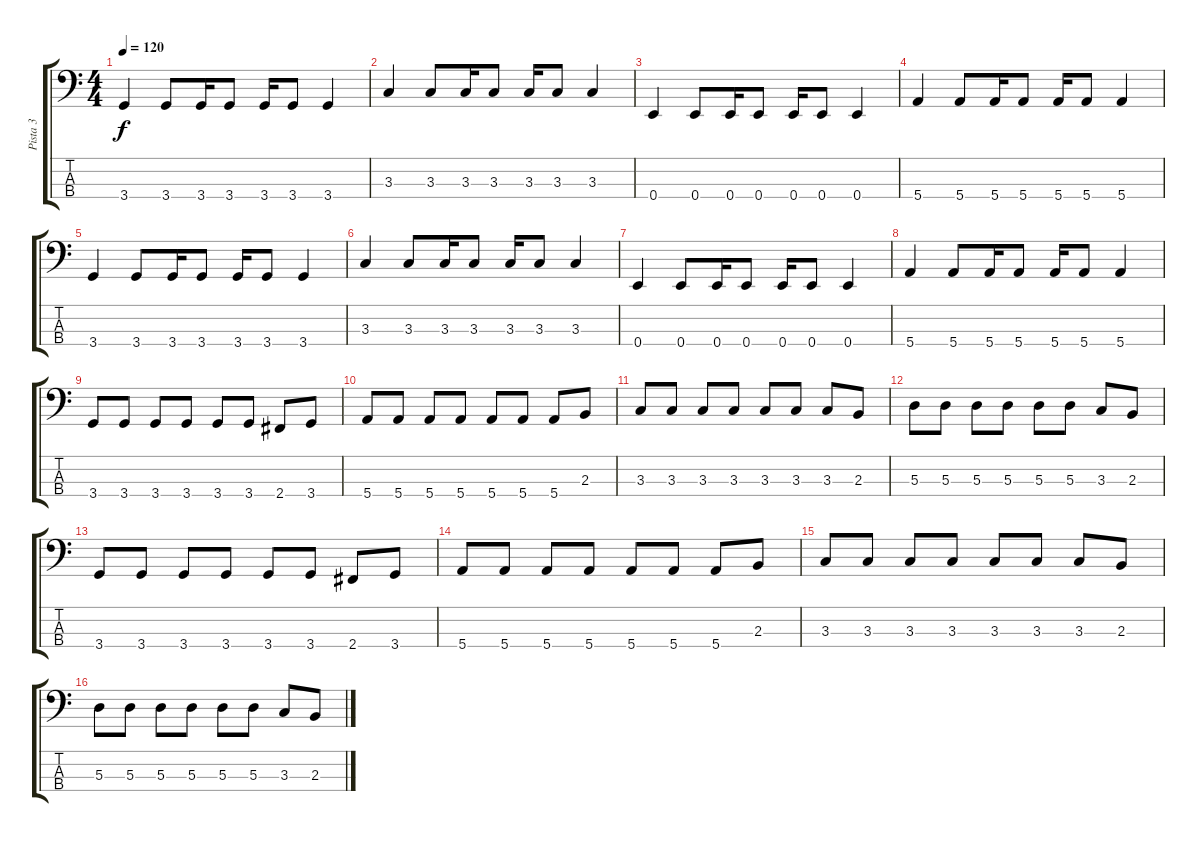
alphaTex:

\track ("Pista 3" "Pista 3") {instrument electricbassfinger}
\staff {score tabs}
\tuning (G2 D2 A1 E1) {hide}
\ts (4 4)
\tempo 120
\clef f4
\ks c
3.4.4{dy f} 3.4.8 3.4.16 3.4.8 3.4.16 3.4.8 3.4.4 |
3.3.4 3.3.8 3.3.16 3.3.8 3.3.16 3.3.8 3.3.4 |
0.4.4 0.4.8 0.4.16 0.4.8 0.4.16 0.4.8 0.4.4 |
5.4.4 5.4.8 5.4.16 5.4.8 5.4.16 5.4.8 5.4.4 |
3.4.4 3.4.8 3.4.16 3.4.8 3.4.16 3.4.8 3.4.4 |
3.3.4 3.3.8 3.3.16 3.3.8 3.3.16 3.3.8 3.3.4 |
0.4.4 0.4.8 0.4.16 0.4.8 0.4.16 0.4.8 0.4.4 |
5.4.4 5.4.8 5.4.16 5.4.8 5.4.16 5.4.8 5.4.4 |
3.4.8 3.4.8 3.4.8 3.4.8 3.4.8 3.4.8 2.4.8 3.4.8 |
5.4.8 5.4.8 5.4.8 5.4.8 5.4.8 5.4.8 5.4.8 2.3.8 |
3.3.8 3.3.8 3.3.8 3.3.8 3.3.8 3.3.8 3.3.8 2.3.8 |
5.3.8 5.3.8 5.3.8 5.3.8 5.3.8 5.3.8 3.3.8 2.3.8 |
3.4.8 3.4.8 3.4.8 3.4.8 3.4.8 3.4.8 2.4.8 3.4.8 |
5.4.8 5.4.8 5.4.8 5.4.8 5.4.8 5.4.8 5.4.8 2.3.8 |
3.3.8 3.3.8 3.3.8 3.3.8 3.3.8 3.3.8 3.3.8 2.3.8 |
5.3.8 5.3.8 5.3.8 5.3.8 5.3.8 5.3.8 3.3.8 2.3.8
